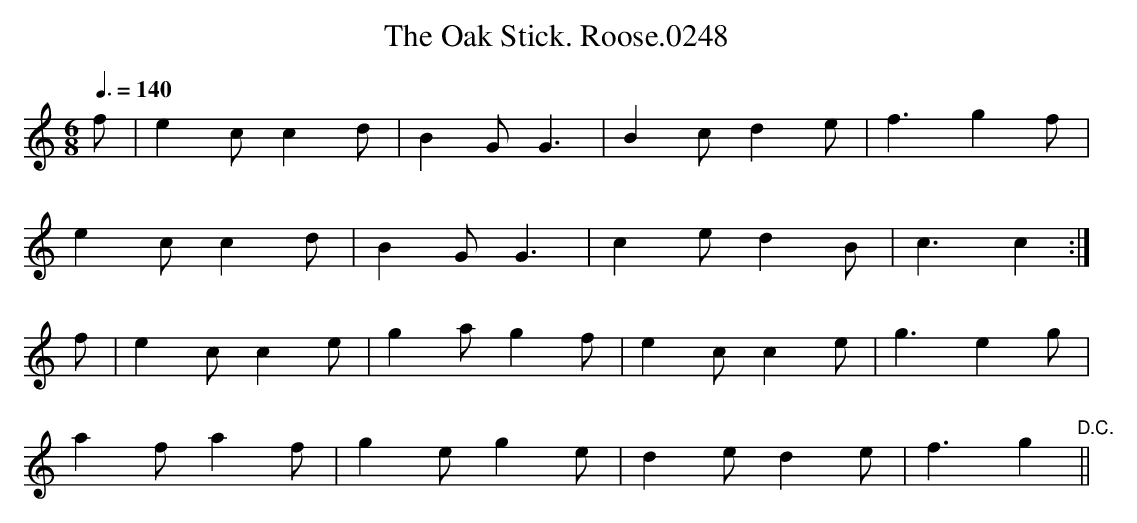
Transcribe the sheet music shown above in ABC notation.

X:1
T:Oak Stick. Roose.0248, The
M:6/8
L:1/8
Q:3/8=140
K:C
f|e2c c2d|B2G G3|B2c d2e|f3 g2f|
e2c c2d|B2G G3|c2e d2B|c3 c2:|
f|e2c c2e|g2a g2f|e2c c2e|g3e2g|
a2fa2f|g2e g2e|d2e d2e|f3 g2"D.C."||
